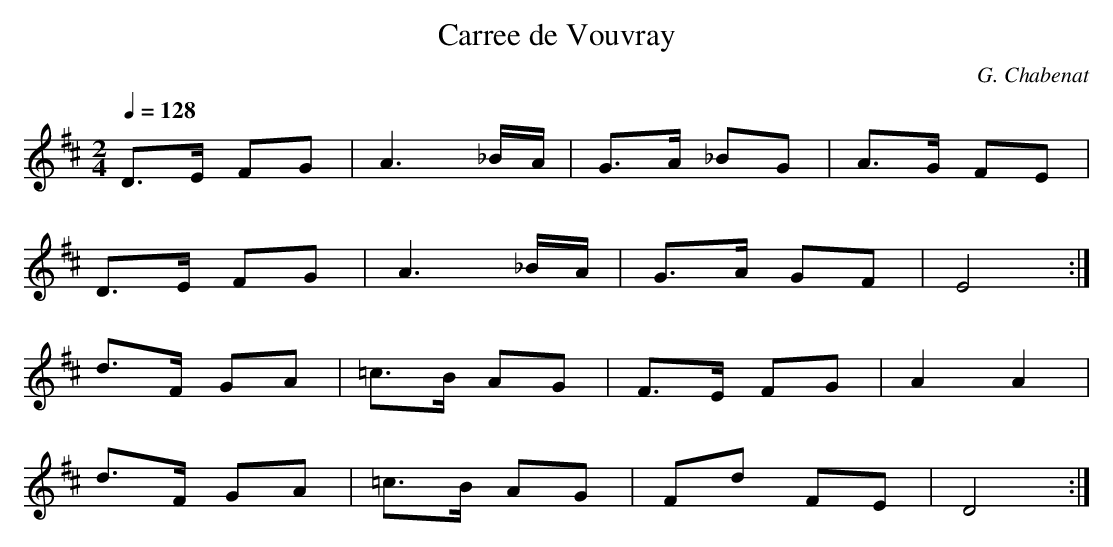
X:1
T:Carree de Vouvray
C:G. Chabenat
Q:1/4=128
M:2/4
K:D
D3E F2G2 |A6 _BA |G3A _B2G2 |A3G F2E2 |
D3E F2G2 |A6 _BA |G3A G2F2 |E8 :|
d3F G2A2 |=c3B A2G2 |F3E F2G2 |A4 A4 |
d3F G2A2 |=c3B A2G2 |F2d2 F2E2 |D8 :|
